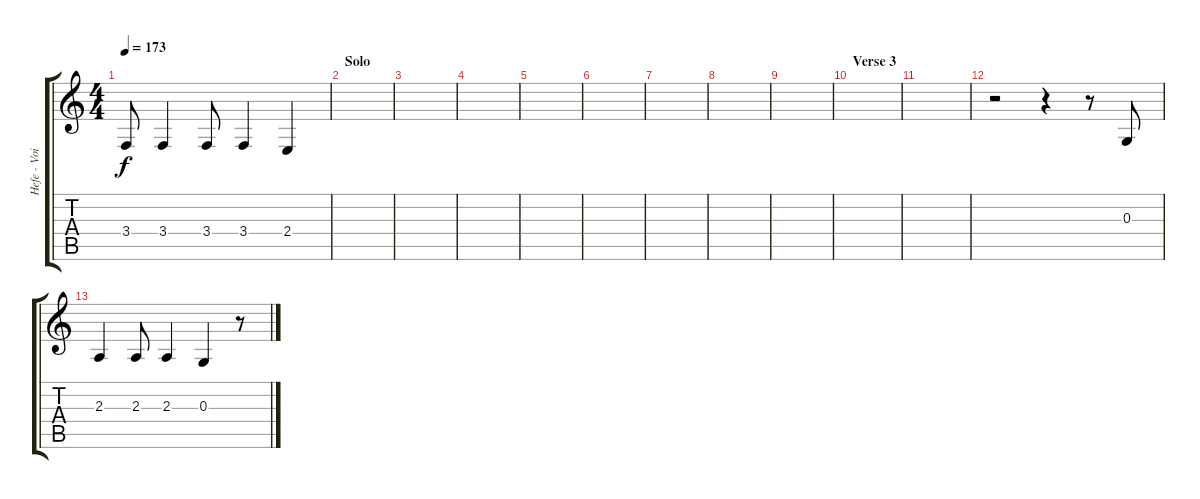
\track ("Hefe - Voice" "Hefe - Voi") {instrument tenorsax}
\staff {score tabs}
\tuning (E4 B3 G3 D3 A2 E2) {hide}
\ts (4 4)
\tempo 173
\clef g2
\ks c
3.4{t}.8{dy f} 3.4.4 3.4.8 3.4.4 2.4.4 |
\section ("" "Solo")
|
|
|
|
|
|
|
|
\section ("" "Verse 3")
|
|
r.2 r.4 r.8 0.3.8 |
2.3.4 2.3.8 2.3.4 0.3.4 r.8
